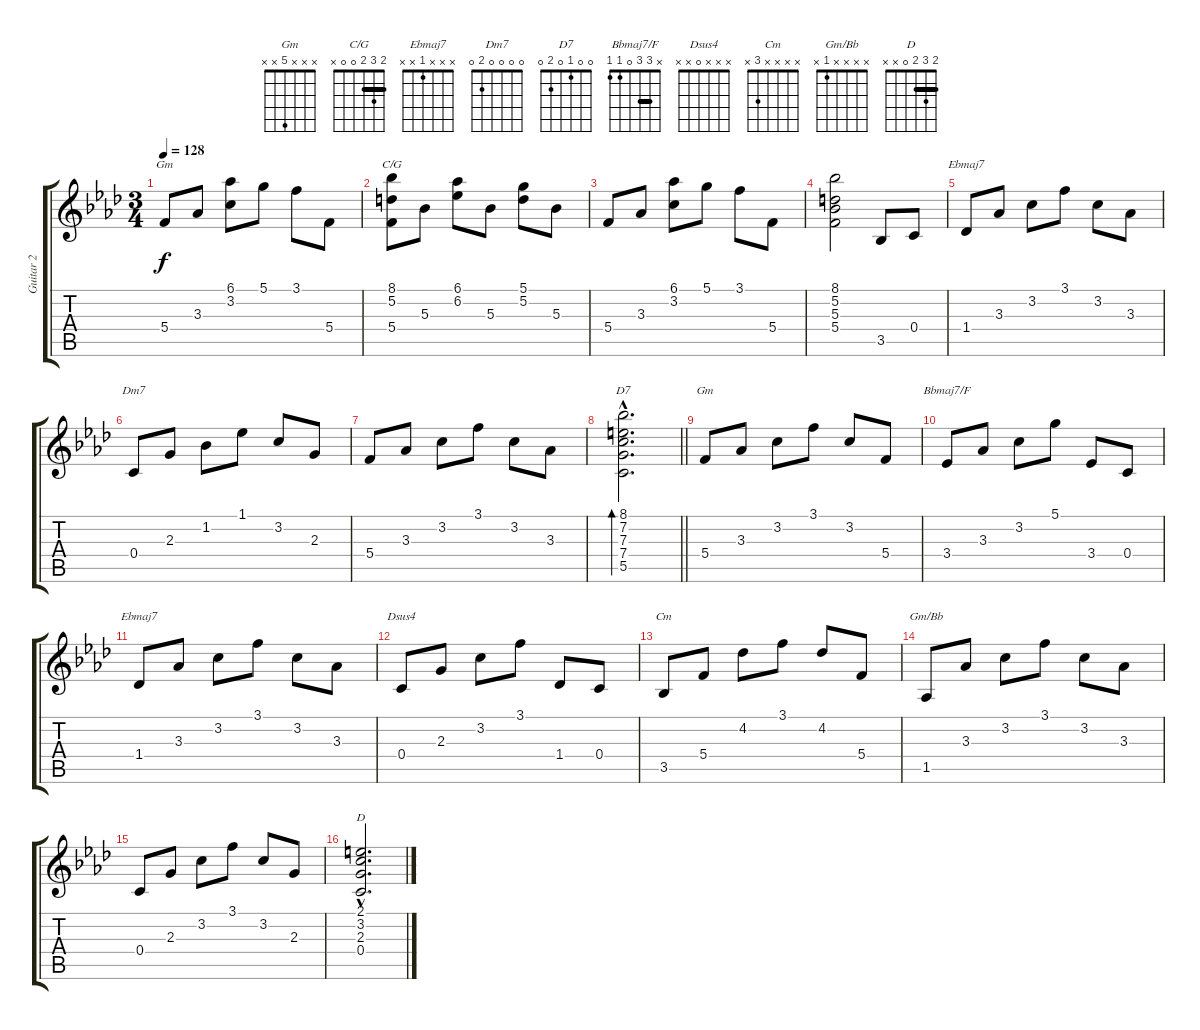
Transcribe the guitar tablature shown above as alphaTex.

\track ("Guitar 2" "Guitar 2") {instrument acousticguitarsteel}
\staff {score tabs}
\tuning (D4 A3 F3 C3 G2 D2) {hide}
\chord ("Gm" 0 1 2 2 0 x)
\chord ("C/G" 2 3 2 0 0 x) {barre 2}
\chord ("Ebmaj7" 0 1 2 2 0 1)
\chord ("Dm7" 0 0 0 0 2 0)
\chord ("D7" 0 0 1 0 2 0)
\chord ("Gm" x x x 5 x x)
\chord ("Bbmaj7/F" x 3 3 0 1 1) {barre 3}
\chord ("Ebmaj7" x x x 1 x x)
\chord ("Dsus4" x x x 0 x x)
\chord ("Cm" x x x x 3 x)
\chord ("Gm/Bb" x x x x 1 x)
\chord ("D" 2 3 2 0 x x) {barre 2}
\ts (3 4)
\tempo 128
\clef g2
\ks fminor
5.4.8{ch "Gm" dy f instrument acousticguitarsteel} 3.3.8 (6.1 3.2).8 5.1.8 3.1.8 5.4.8 |
(8.1 5.2 5.4).8{ch "C/G"} 5.3.8 (6.1 6.2).8 5.3.8 (5.1 5.2).8 5.3.8 |
5.4.8 3.3.8 (6.1 3.2).8 5.1.8 3.1.8 5.4.8 |
(8.1 5.2 5.3 5.4).2 3.5.8 0.4.8 |
1.4.8{ch "Ebmaj7"} 3.3.8 3.2.8 3.1.8 3.2.8 3.3.8 |
0.4.8{ch "Dm7"} 2.3.8 1.2.8 1.1.8 3.2.8 2.3.8 |
5.4.8 3.3.8 3.2.8 3.1.8 3.2.8 3.3.8 |
\barLineRight lightlight
(8.1{hac} 7.2{hac} 7.3{hac} 7.4{hac} 5.5{hac}).2{d bd 120 ch "D7"} |
5.4.8{ch "Gm"} 3.3.8 3.2.8 3.1.8 3.2.8 5.4.8 |
3.4.8{ch "Bbmaj7/F"} 3.3.8 3.2.8 5.1.8 3.4.8 0.4.8 |
1.4.8{ch "Ebmaj7"} 3.3.8 3.2.8 3.1.8 3.2.8 3.3.8 |
0.4.8{ch "Dsus4"} 2.3.8 3.2.8 3.1.8 1.4.8 0.4.8 |
3.5.8{ch "Cm"} 5.4.8 4.2.8 3.1.8 4.2.8 5.4.8 |
1.5.8{ch "Gm/Bb"} 3.3.8 3.2.8 3.1.8 3.2.8 3.3.8 |
0.4.8 2.3.8 3.2.8 3.1.8 3.2.8 2.3.8 |
(2.1{hac} 3.2{hac} 2.3{hac} 0.4{hac}).2{d ch "D"}
